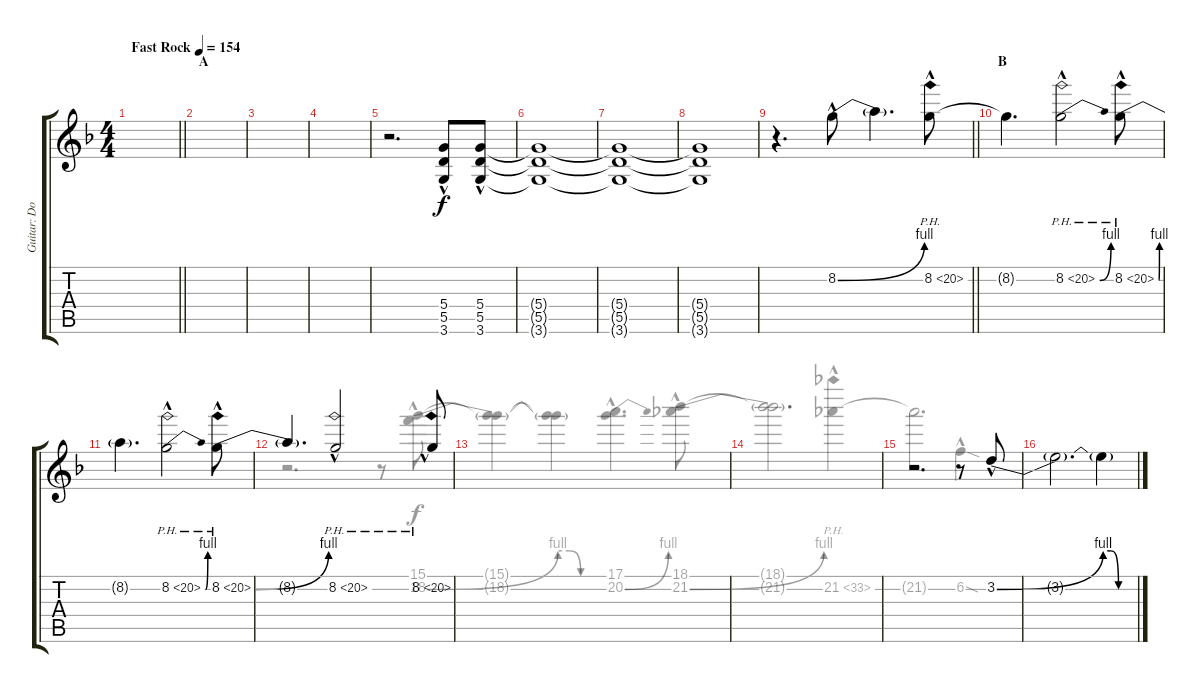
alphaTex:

\track ("Guitar: Doug" "Guitar: Do") {instrument overdrivenguitar}
\staff {score tabs}
\tuning (E4 B3 G3 D3 A2 E2) {hide}
\voice
\ts (4 4)
\tempo (154 "Fast Rock")
\clef g2
\barLineRight lightlight
\ks f
|
\section ("" "A")
|
|
|
r.2{d} (5.4{hac} 5.5{hac} 3.6{hac}).8 (5.4{hac} 5.5{hac} 3.6{hac}).8 |
(5.4{t} 5.5{t} 3.6{t}).1 |
(5.4{t} 5.5{t} 3.6{t}).1 |
(5.4{t} 5.5{t} 3.6{t}).1 |
\barLineRight lightlight
r.4{d} 8.2{be (bend 0 0 60 4) hac}.8 8.2{t}.4{d} 8.2{ph 12 hac}.8 |
\section ("" "B")
8.2{t}.4{d} 8.2{be (bend 0 0 60 4) ph 12 hac}.2 8.2{be (bend 0 0 60 4) ph 12 hac}.8 |
8.2{t}.4{d} 8.2{be (bend 0 0 60 4) ph 12 hac}.2 8.2{be (bend 0 0 60 4) ph 12 hac}.8 |
8.2{t}.4{d} 8.2{ph 12 hac}.2 8.2{ph 12 hac}.8 |
|
|
r.2{d} r.8 3.2{be (bend 0 0 60 4) hac}.8 |
3.2{t}.2{d} 3.2{be (custom 0 4 15 4 30 0 60 0) t}.4
\voice
\clef g2
\ottava regular
\simile none
\barLineRight lightlight
\ks f
|
|
|
|
|
|
|
|
\barLineRight lightlight
|
|
|
r.2{d} r.8 (15.1{hac} 18.2{be (bend 0 0 60 4) hac}).8 |
(15.1{t} 18.2{t}).4 (15.1{t} 18.2{be (custom 0 4 15 4 30 0 60 0) t}).4 (17.1{hac} 20.2{be (bend 0 0 60 4) hac}).4{d} (18.1{hac} 21.2{be (bend 0 0 60 4) hac}).8 |
(18.1{t} 21.2{t}).2{d} 21.2{ph 12 hac}.4 |
21.2{t}.2{d} 6.2{sod hac}.4 |
